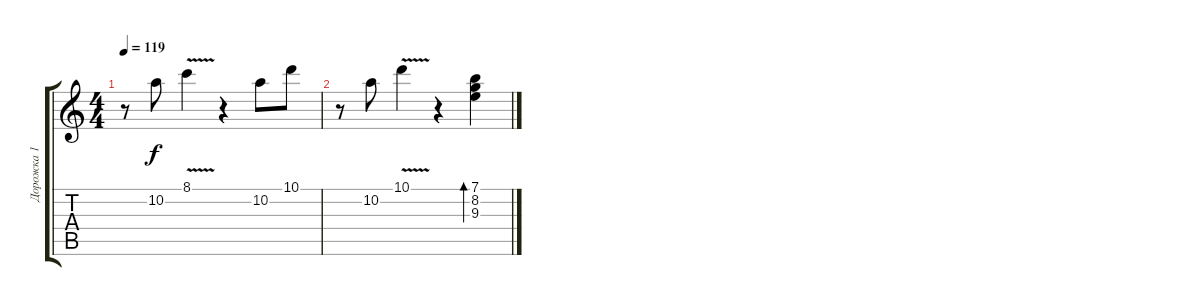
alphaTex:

\track ("Дорожка 1" "Дорожка 1") {instrument distortionguitar}
\staff {score tabs}
\tuning (E4 B3 G3 D3 A2 E2) {hide}
\ts (4 4)
\tempo 119
\clef g2
\ks c
r.8{dy f} 10.2.8 8.1{v}.4 r.4 10.2.8 10.1.8 |
r.8 10.2.8 10.1{v}.4 r.4 (7.1 8.2 9.3).4{bd 60}
